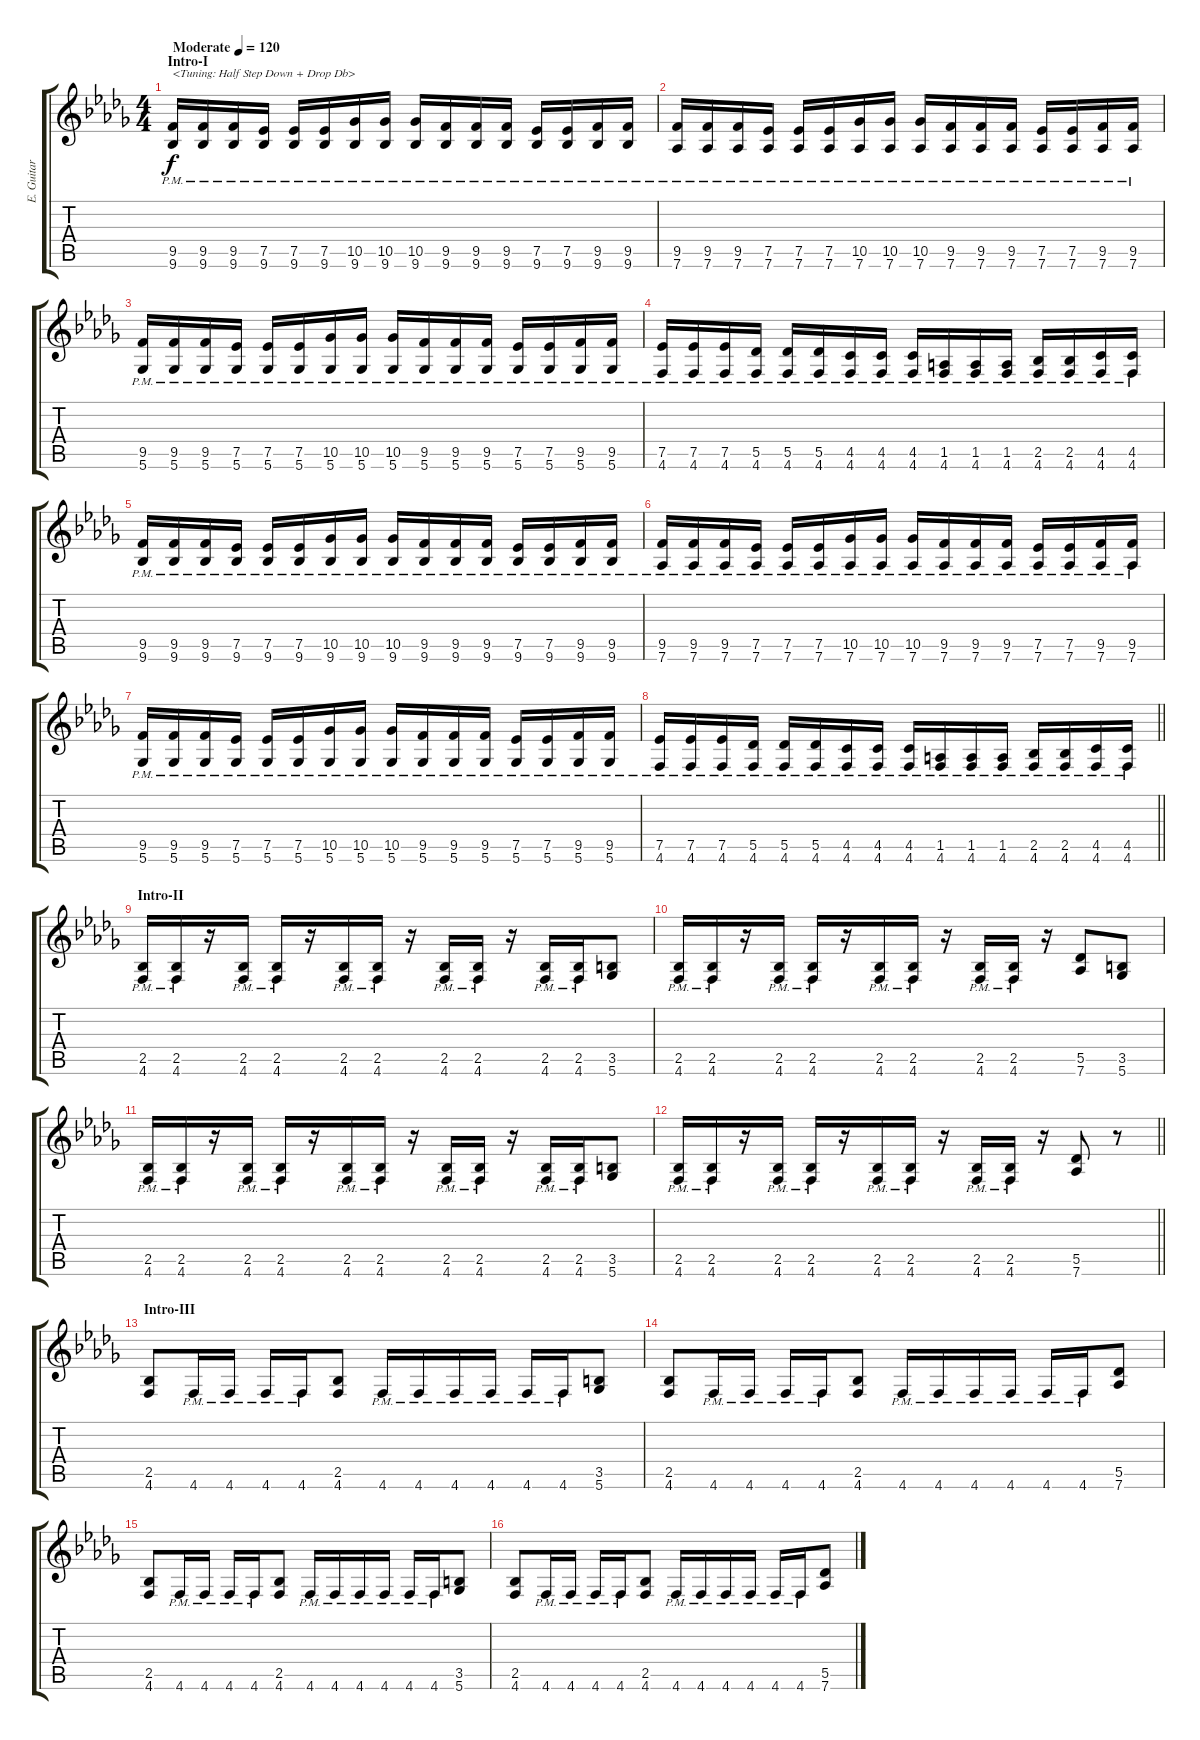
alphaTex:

\track ("E. Guitar I" "E. Guitar ") {instrument overdrivenguitar}
\staff {score tabs}
\tuning (Eb4 Bb3 Gb3 Db3 Ab2 Db2) {hide}
\ts (4 4)
\section ("" "Intro-I")
\tempo (120 "Moderate")
\clef g2
\ks db
(9.5{pm} 9.6{pm}).16{txt "<Tuning: Half Step Down + Drop Db>" dy f instrument overdrivenguitar} (9.5{pm} 9.6{pm}).16 (9.5{pm} 9.6{pm}).16 (7.5{pm} 9.6{pm}).16 (7.5{pm} 9.6{pm}).16 (7.5{pm} 9.6{pm}).16 (10.5{pm} 9.6{pm}).16 (10.5{pm} 9.6{pm}).16 (10.5{pm} 9.6{pm}).16 (9.5{pm} 9.6{pm}).16 (9.5{pm} 9.6{pm}).16 (9.5{pm} 9.6{pm}).16 (7.5{pm} 9.6{pm}).16 (7.5{pm} 9.6{pm}).16 (9.5{pm} 9.6{pm}).16 (9.5{pm} 9.6{pm}).16 |
(9.5{pm} 7.6{pm}).16 (9.5{pm} 7.6{pm}).16 (9.5{pm} 7.6{pm}).16 (7.5{pm} 7.6{pm}).16 (7.5{pm} 7.6{pm}).16 (7.5{pm} 7.6{pm}).16 (10.5{pm} 7.6{pm}).16 (10.5{pm} 7.6{pm}).16 (10.5{pm} 7.6{pm}).16 (9.5{pm} 7.6{pm}).16 (9.5{pm} 7.6{pm}).16 (9.5{pm} 7.6{pm}).16 (7.5{pm} 7.6{pm}).16 (7.5{pm} 7.6{pm}).16 (9.5{pm} 7.6{pm}).16 (9.5{pm} 7.6{pm}).16 |
(9.5{pm} 5.6{pm}).16 (9.5{pm} 5.6{pm}).16 (9.5{pm} 5.6{pm}).16 (7.5{pm} 5.6{pm}).16 (7.5{pm} 5.6{pm}).16 (7.5{pm} 5.6{pm}).16 (10.5{pm} 5.6{pm}).16 (10.5{pm} 5.6{pm}).16 (10.5{pm} 5.6{pm}).16 (9.5{pm} 5.6{pm}).16 (9.5{pm} 5.6{pm}).16 (9.5{pm} 5.6{pm}).16 (7.5{pm} 5.6{pm}).16 (7.5{pm} 5.6{pm}).16 (9.5{pm} 5.6{pm}).16 (9.5{pm} 5.6{pm}).16 |
(7.5{pm} 4.6{pm}).16 (7.5{pm} 4.6{pm}).16 (7.5{pm} 4.6{pm}).16 (5.5{pm} 4.6{pm}).16 (5.5{pm} 4.6{pm}).16 (5.5{pm} 4.6{pm}).16 (4.5{pm} 4.6{pm}).16 (4.5{pm} 4.6{pm}).16 (4.5{pm} 4.6{pm}).16 (1.5{pm} 4.6{pm}).16 (1.5{pm} 4.6{pm}).16 (1.5{pm} 4.6{pm}).16 (2.5{pm} 4.6{pm}).16 (2.5{pm} 4.6{pm}).16 (4.5{pm} 4.6{pm}).16 (4.5{pm} 4.6{pm}).16 |
(9.5{pm} 9.6{pm}).16 (9.5{pm} 9.6{pm}).16 (9.5{pm} 9.6{pm}).16 (7.5{pm} 9.6{pm}).16 (7.5{pm} 9.6{pm}).16 (7.5{pm} 9.6{pm}).16 (10.5{pm} 9.6{pm}).16 (10.5{pm} 9.6{pm}).16 (10.5{pm} 9.6{pm}).16 (9.5{pm} 9.6{pm}).16 (9.5{pm} 9.6{pm}).16 (9.5{pm} 9.6{pm}).16 (7.5{pm} 9.6{pm}).16 (7.5{pm} 9.6{pm}).16 (9.5{pm} 9.6{pm}).16 (9.5{pm} 9.6{pm}).16 |
(9.5{pm} 7.6{pm}).16 (9.5{pm} 7.6{pm}).16 (9.5{pm} 7.6{pm}).16 (7.5{pm} 7.6{pm}).16 (7.5{pm} 7.6{pm}).16 (7.5{pm} 7.6{pm}).16 (10.5{pm} 7.6{pm}).16 (10.5{pm} 7.6{pm}).16 (10.5{pm} 7.6{pm}).16 (9.5{pm} 7.6{pm}).16 (9.5{pm} 7.6{pm}).16 (9.5{pm} 7.6{pm}).16 (7.5{pm} 7.6{pm}).16 (7.5{pm} 7.6{pm}).16 (9.5{pm} 7.6{pm}).16 (9.5{pm} 7.6{pm}).16 |
(9.5{pm} 5.6{pm}).16 (9.5{pm} 5.6{pm}).16 (9.5{pm} 5.6{pm}).16 (7.5{pm} 5.6{pm}).16 (7.5{pm} 5.6{pm}).16 (7.5{pm} 5.6{pm}).16 (10.5{pm} 5.6{pm}).16 (10.5{pm} 5.6{pm}).16 (10.5{pm} 5.6{pm}).16 (9.5{pm} 5.6{pm}).16 (9.5{pm} 5.6{pm}).16 (9.5{pm} 5.6{pm}).16 (7.5{pm} 5.6{pm}).16 (7.5{pm} 5.6{pm}).16 (9.5{pm} 5.6{pm}).16 (9.5{pm} 5.6{pm}).16 |
\barLineRight lightlight
(7.5{pm} 4.6{pm}).16 (7.5{pm} 4.6{pm}).16 (7.5{pm} 4.6{pm}).16 (5.5{pm} 4.6{pm}).16 (5.5{pm} 4.6{pm}).16 (5.5{pm} 4.6{pm}).16 (4.5{pm} 4.6{pm}).16 (4.5{pm} 4.6{pm}).16 (4.5{pm} 4.6{pm}).16 (1.5{pm} 4.6{pm}).16 (1.5{pm} 4.6{pm}).16 (1.5{pm} 4.6{pm}).16 (2.5{pm} 4.6{pm}).16 (2.5{pm} 4.6{pm}).16 (4.5{pm} 4.6{pm}).16 (4.5{pm} 4.6{pm}).16 |
\section ("" "Intro-II")
(2.5{pm} 4.6{pm}).16 (2.5{pm} 4.6{pm}).16 r.16 (2.5{pm} 4.6{pm}).16 (2.5{pm} 4.6{pm}).16 r.16 (2.5{pm} 4.6{pm}).16 (2.5{pm} 4.6{pm}).16 r.16 (2.5{pm} 4.6{pm}).16 (2.5{pm} 4.6{pm}).16 r.16 (2.5{pm} 4.6{pm}).16 (2.5{pm} 4.6{pm}).16 (3.5 5.6).8 |
(2.5{pm} 4.6{pm}).16 (2.5{pm} 4.6{pm}).16 r.16 (2.5{pm} 4.6{pm}).16 (2.5{pm} 4.6{pm}).16 r.16 (2.5{pm} 4.6{pm}).16 (2.5{pm} 4.6{pm}).16 r.16 (2.5{pm} 4.6{pm}).16 (2.5{pm} 4.6{pm}).16 r.16 (5.5 7.6).8 (3.5 5.6).8 |
(2.5{pm} 4.6{pm}).16 (2.5{pm} 4.6{pm}).16 r.16 (2.5{pm} 4.6{pm}).16 (2.5{pm} 4.6{pm}).16 r.16 (2.5{pm} 4.6{pm}).16 (2.5{pm} 4.6{pm}).16 r.16 (2.5{pm} 4.6{pm}).16 (2.5{pm} 4.6{pm}).16 r.16 (2.5{pm} 4.6{pm}).16 (2.5{pm} 4.6{pm}).16 (3.5 5.6).8 |
\barLineRight lightlight
(2.5{pm} 4.6{pm}).16 (2.5{pm} 4.6{pm}).16 r.16 (2.5{pm} 4.6{pm}).16 (2.5{pm} 4.6{pm}).16 r.16 (2.5{pm} 4.6{pm}).16 (2.5{pm} 4.6{pm}).16 r.16 (2.5{pm} 4.6{pm}).16 (2.5{pm} 4.6{pm}).16 r.16 (5.5 7.6).8 r.8 |
\section ("" "Intro-III")
(2.5 4.6).8 4.6{pm}.16 4.6{pm}.16 4.6{pm}.16 4.6{pm}.16 (2.5 4.6).8 4.6{pm}.16 4.6{pm}.16 4.6{pm}.16 4.6{pm}.16 4.6{pm}.16 4.6{pm}.16 (3.5 5.6).8 |
(2.5 4.6).8 4.6{pm}.16 4.6{pm}.16 4.6{pm}.16 4.6{pm}.16 (2.5 4.6).8 4.6{pm}.16 4.6{pm}.16 4.6{pm}.16 4.6{pm}.16 4.6{pm}.16 4.6{pm}.16 (5.5 7.6).8 |
(2.5 4.6).8 4.6{pm}.16 4.6{pm}.16 4.6{pm}.16 4.6{pm}.16 (2.5 4.6).8 4.6{pm}.16 4.6{pm}.16 4.6{pm}.16 4.6{pm}.16 4.6{pm}.16 4.6{pm}.16 (3.5 5.6).8 |
(2.5 4.6).8 4.6{pm}.16 4.6{pm}.16 4.6{pm}.16 4.6{pm}.16 (2.5 4.6).8 4.6{pm}.16 4.6{pm}.16 4.6{pm}.16 4.6{pm}.16 4.6{pm}.16 4.6{pm}.16 (5.5 7.6).8
